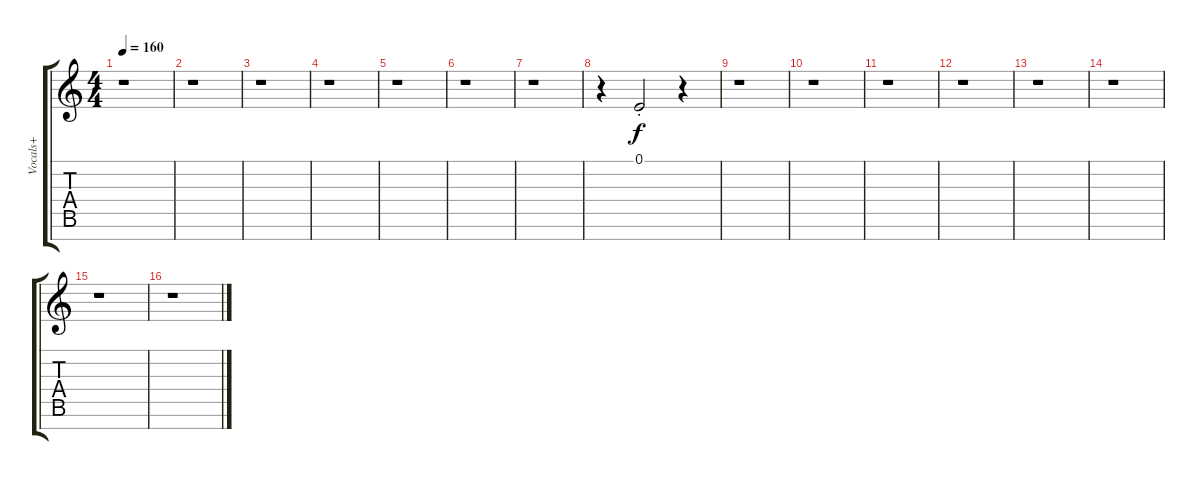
\track ("Vocals+" "Vocals+") {mute instrument lead2sawtooth}
\staff {score tabs}
\tuning (E4 B3 G3 D3 A2 E2 B1) {hide}
\ts (4 4)
\tempo 160
\clef g2
\ks c
r.1{dy f} |
r.1 |
r.1 |
r.1 |
r.1 |
r.1 |
r.1 |
r.4 0.1{st}.2{instrument bagpipe} r.4 |
r.1 |
r.1 |
r.1 |
r.1 |
r.1 |
r.1 |
r.1 |
r.1
